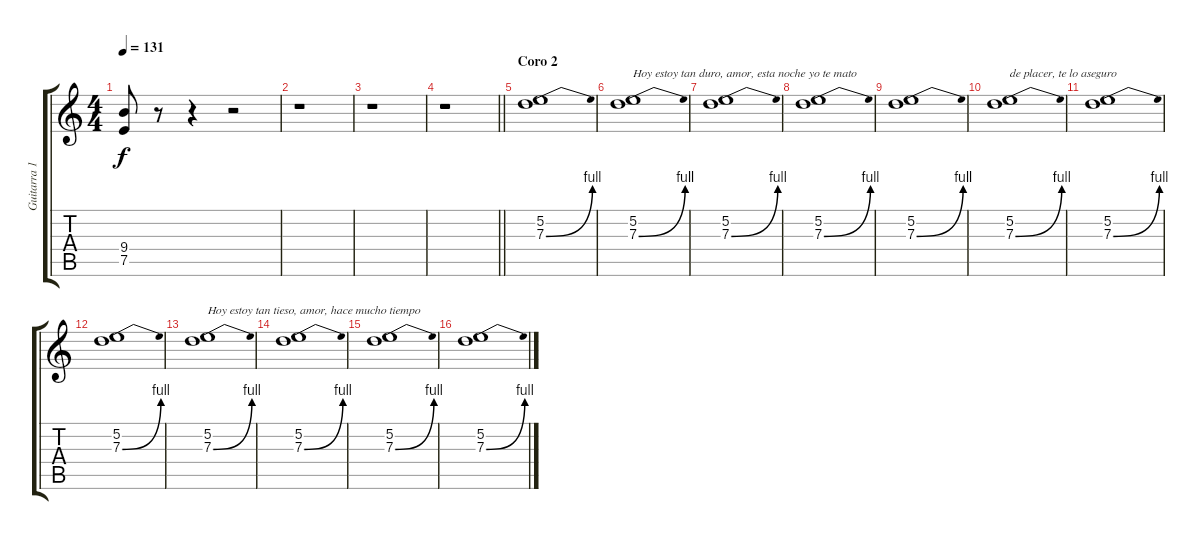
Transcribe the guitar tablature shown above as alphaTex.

\track ("Guitarra 1" "Guitarra 1") {instrument distortionguitar}
\staff {score tabs}
\tuning (E4 B3 G3 D3 A2 E2) {hide}
\ts (4 4)
\tempo 131
\clef g2
\ks aminor
(9.4 7.5).8{dy f} r.8 r.4 r.2 |
r.1 |
r.1 |
\barLineRight lightlight
r.1 |
\section ("" "Coro 2")
(5.2 7.3{be (bend 0 0 60 4)}).1 |
(5.2 7.3{be (bend 0 0 60 4)}).1{txt "Hoy estoy tan duro, amor, esta noche yo te mato"} |
(5.2 7.3{be (bend 0 0 60 4)}).1 |
(5.2 7.3{be (bend 0 0 60 4)}).1 |
(5.2 7.3{be (bend 0 0 60 4)}).1 |
(5.2 7.3{be (bend 0 0 60 4)}).1{txt "de placer, te lo aseguro"} |
(5.2 7.3{be (bend 0 0 60 4)}).1 |
(5.2 7.3{be (bend 0 0 60 4)}).1 |
(5.2 7.3{be (bend 0 0 60 4)}).1{txt "Hoy estoy tan tieso, amor, hace mucho tiempo"} |
(5.2 7.3{be (bend 0 0 60 4)}).1 |
(5.2 7.3{be (bend 0 0 60 4)}).1 |
(5.2 7.3{be (bend 0 0 60 4)}).1
